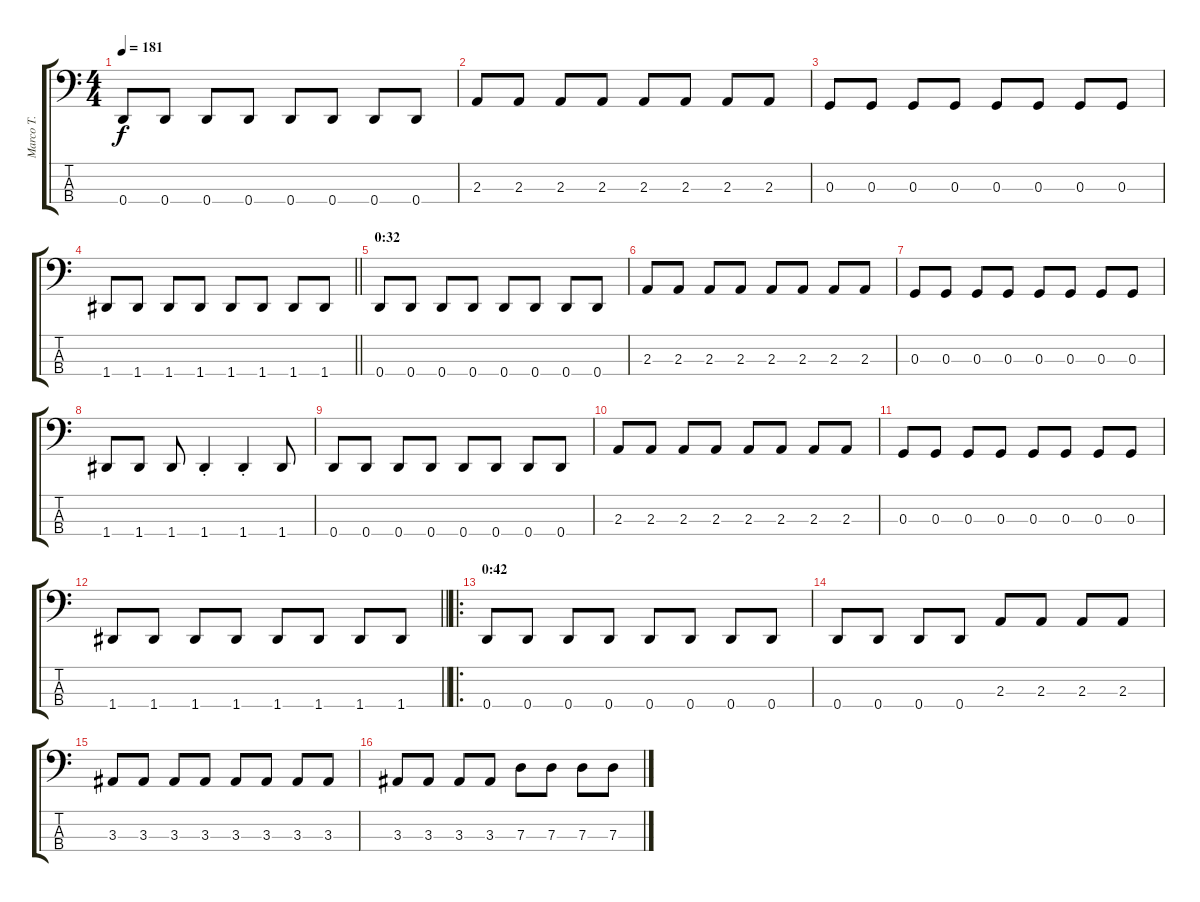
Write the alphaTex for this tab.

\track ("Marco T." "Marco T.") {instrument electricbassfinger}
\staff {score tabs}
\tuning (F2 C2 G1 D1) {hide}
\ts (4 4)
\tempo 181
\clef f4
\ks c
0.4.8{dy f} 0.4.8 0.4.8 0.4.8 0.4.8 0.4.8 0.4.8 0.4.8 |
2.3.8 2.3.8 2.3.8 2.3.8 2.3.8 2.3.8 2.3.8 2.3.8 |
0.3.8 0.3.8 0.3.8 0.3.8 0.3.8 0.3.8 0.3.8 0.3.8 |
\barLineRight lightlight
1.4.8 1.4.8 1.4.8 1.4.8 1.4.8 1.4.8 1.4.8 1.4.8 |
\section ("" "0:32")
0.4.8 0.4.8 0.4.8 0.4.8 0.4.8 0.4.8 0.4.8 0.4.8 |
2.3.8 2.3.8 2.3.8 2.3.8 2.3.8 2.3.8 2.3.8 2.3.8 |
0.3.8 0.3.8 0.3.8 0.3.8 0.3.8 0.3.8 0.3.8 0.3.8 |
1.4.8 1.4.8 1.4.8 1.4{st}.4 1.4{st}.4 1.4.8 |
0.4.8 0.4.8 0.4.8 0.4.8 0.4.8 0.4.8 0.4.8 0.4.8 |
2.3.8 2.3.8 2.3.8 2.3.8 2.3.8 2.3.8 2.3.8 2.3.8 |
0.3.8 0.3.8 0.3.8 0.3.8 0.3.8 0.3.8 0.3.8 0.3.8 |
\barLineRight lightlight
1.4.8 1.4.8 1.4.8 1.4.8 1.4.8 1.4.8 1.4.8 1.4.8 |
\ro
\section ("" "0:42")
0.4.8 0.4.8 0.4.8 0.4.8 0.4.8 0.4.8 0.4.8 0.4.8 |
0.4.8 0.4.8 0.4.8 0.4.8 2.3.8 2.3.8 2.3.8 2.3.8 |
3.3.8 3.3.8 3.3.8 3.3.8 3.3.8 3.3.8 3.3.8 3.3.8 |
3.3.8 3.3.8 3.3.8 3.3.8 7.3.8 7.3.8 7.3.8 7.3.8
